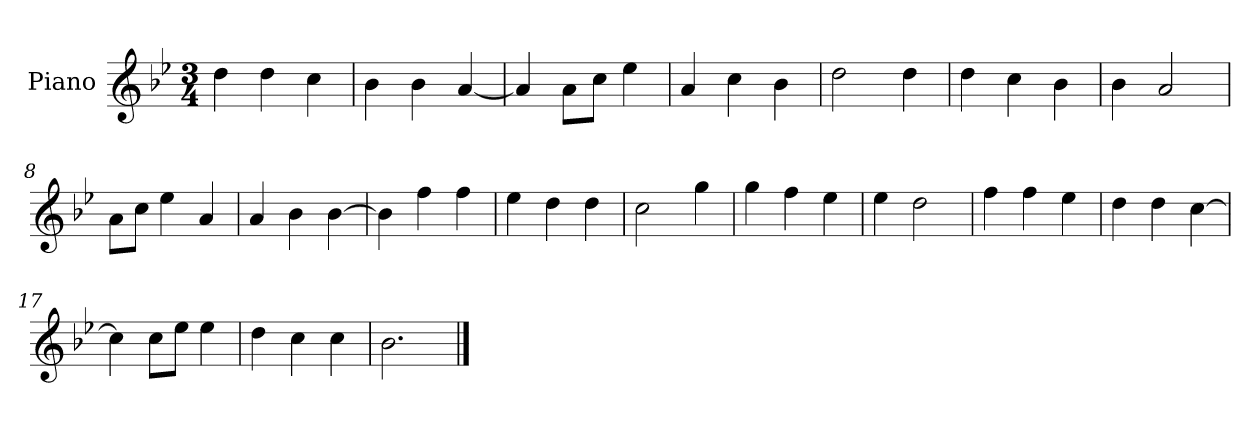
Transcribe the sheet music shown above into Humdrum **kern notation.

**kern
*part1
*staff1
*I"Piano
*I'P-no
*clefG2
*k[b-e-]
*M3/4
*MM175
=1
4dd\
4dd\
4cc\
=2
4b-\
4b-\
[4a/
=3
4a/]
8a\L
8cc\J
4ee-\
=4
4a/
4cc\
4b-\
=5
2dd\
4dd\
=6
4dd\
4cc\
4b-\
=7
4b-\
2a/
=8
8a\L
8cc\J
4ee-\
4a/
=9
4a/
4b-\
[4b-\
=10
4b-\]
4ff\
4ff\
!!LO:LB:g=z
=11
4ee-\
4dd\
4dd\
=12
2cc\
4gg\
=13
4gg\
4ff\
4ee-\
=14
4ee-\
2dd\
=15
4ff\
4ff\
4ee-\
=16
4dd\
4dd\
[4cc\
=17
4cc\]
8cc\L
8ee-\J
4ee-\
=18
4dd\
4cc\
4cc\
=19
2.b-\
==
*-
